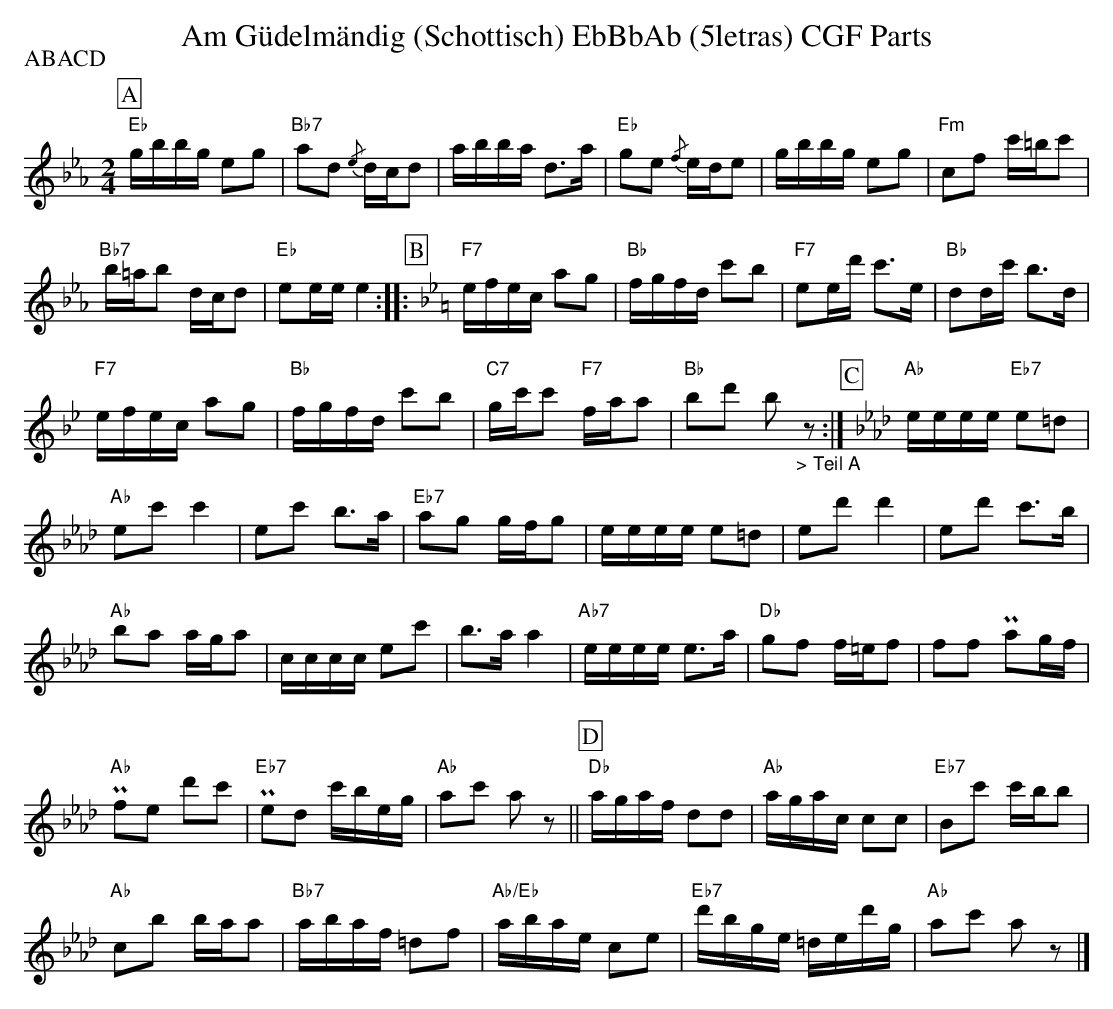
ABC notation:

X:1
T:Am G\"udelm\"andig (Schottisch) EbBbAb (5letras) CGF Parts
P:ABACD
M:2/4
L:1/16
K:Ebmaj%%MIDI gchordon
[P:A] "Eb"gbbg e2g2 | "Bb7"a2d2 {/e}dcd2 | abba d3a | "Eb"g2e2 {/f}ede2 | gbbg e2g2 | "Fm"c2f2 c'=bc'2 |
"Bb7"b=ab2 dcd2 | "Eb"e2ee e4 :: [P:B] [K:Bbmaj] "F7"efec a2g2 | "Bb"fgfd c'2b2 | "F7"e2ed' c'3e | "Bb"d2dc' b3d |
"F7"efec a2g2 | "Bb"fgfd c'2b2 | "C7"gc'c'2 "F7"faa2 | "Bb"b2d'2 b2"_> Teil A"z2 :| [P:C] [K:Abmaj] "Ab"eeee "Eb7"e2=d2 |
"Ab"e2c'2c'4 | e2c'2 b3a | "Eb7"a2g2 gfg2 | eeee e2=d2 | e2d'2d'4 | e2d'2 c'3b |
"Ab"b2a2 aga2 | cccc e2c'2 | b3aa4 | "Ab7"eeee e3a | "Db"g2f2 f=ef2 | f2f2 Pa2gf |
"Ab"Pf2e2 d'2c'2 | "Eb7"Pe2d2 c'beg | "Ab"a2c'2 a2z2 || [P:D] "Db"agaf d2d2 | "Ab"agac c2c2 | "Eb7"B2c'2 c'bb2 |
"Ab"c2b2 baa2 | "Bb7"abaf =d2f2 | "Ab/Eb"abae c2e2 | "Eb7"d'bge =ded'g | "Ab"a2c'2 a2z2 |]
